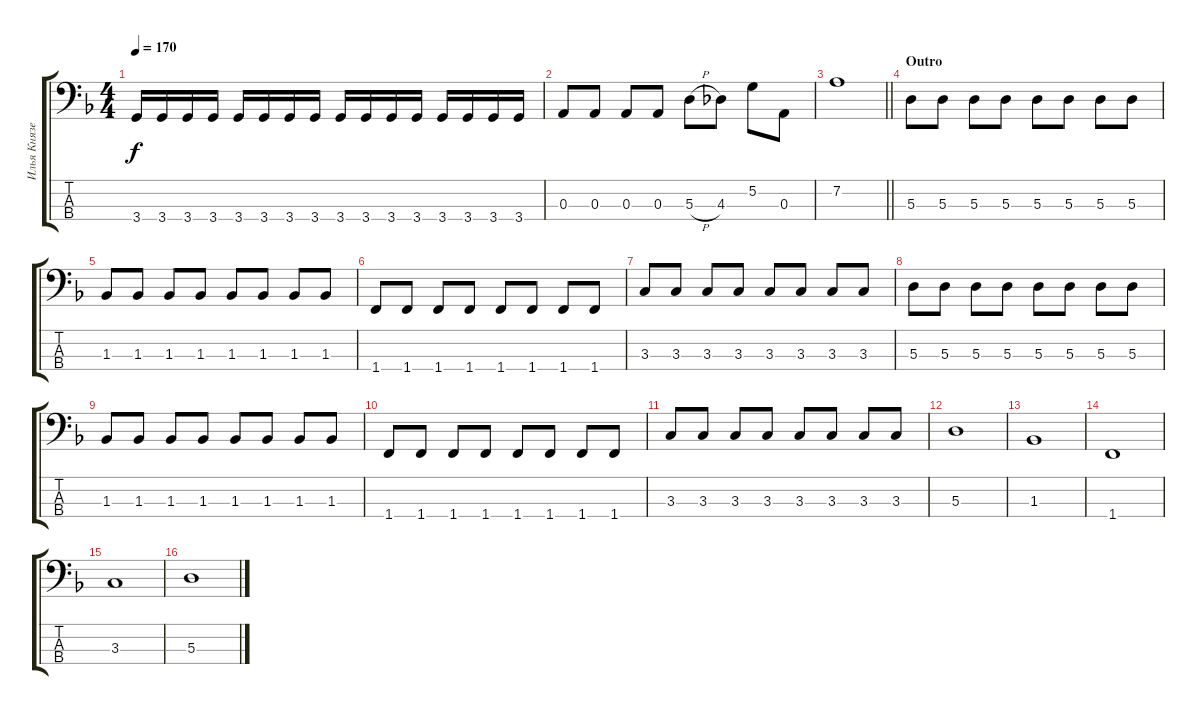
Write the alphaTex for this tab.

\track ("Илья Князев" "Илья Князе") {instrument electricbasspick}
\staff {score tabs}
\tuning (G2 D2 A1 E1) {hide}
\ts (4 4)
\tempo 170
\clef f4
\ks f
3.4.16{dy f} 3.4.16 3.4.16 3.4.16 3.4.16 3.4.16 3.4.16 3.4.16 3.4.16 3.4.16 3.4.16 3.4.16 3.4.16 3.4.16 3.4.16 3.4.16 |
0.3.8 0.3.8 0.3.8 0.3.8 5.3{h}.8 4.3.8 5.2.8 0.3.8 |
\barLineRight lightlight
7.2.1 |
\section ("" "Outro")
5.3.8 5.3.8 5.3.8 5.3.8 5.3.8 5.3.8 5.3.8 5.3.8 |
1.3.8 1.3.8 1.3.8 1.3.8 1.3.8 1.3.8 1.3.8 1.3.8 |
1.4.8 1.4.8 1.4.8 1.4.8 1.4.8 1.4.8 1.4.8 1.4.8 |
3.3.8 3.3.8 3.3.8 3.3.8 3.3.8 3.3.8 3.3.8 3.3.8 |
5.3.8 5.3.8 5.3.8 5.3.8 5.3.8 5.3.8 5.3.8 5.3.8 |
1.3.8 1.3.8 1.3.8 1.3.8 1.3.8 1.3.8 1.3.8 1.3.8 |
1.4.8 1.4.8 1.4.8 1.4.8 1.4.8 1.4.8 1.4.8 1.4.8 |
3.3.8 3.3.8 3.3.8 3.3.8 3.3.8 3.3.8 3.3.8 3.3.8 |
5.3.1 |
1.3.1 |
1.4.1 |
3.3.1 |
5.3.1
